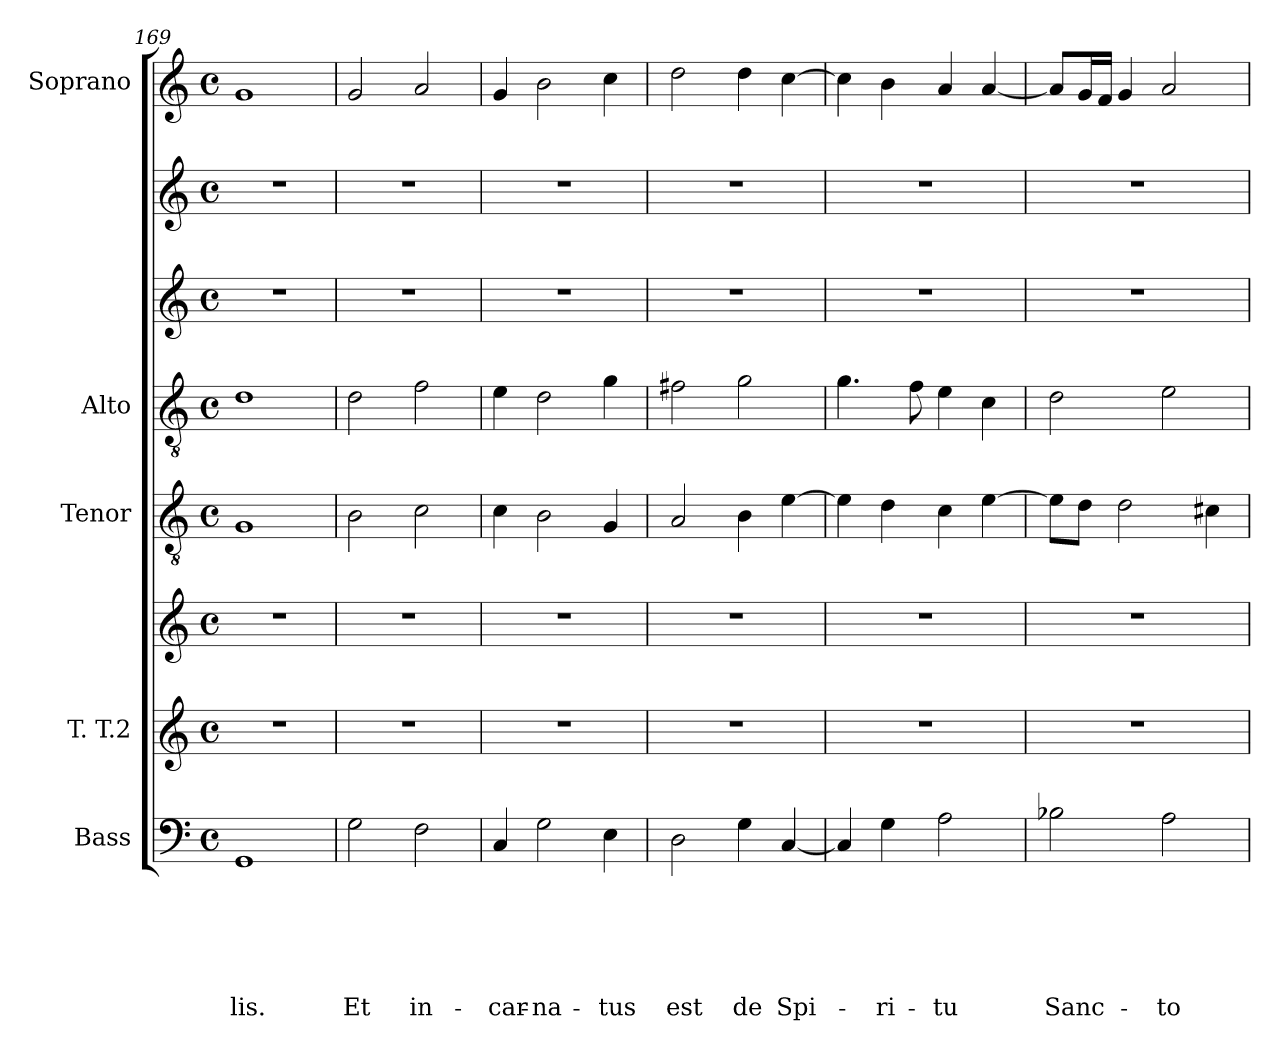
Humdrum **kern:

**kern	**text	**text	**text	**text	**text	**text	**kern	**kern	**kern	**kern	**kern	**kern	**kern
*part7	*part7	*part7	*part7	*part7	*part7	*part7	*part6	*part6	*part5	*part4	*part3	*part2	*part1
*staff8	*staff8	*staff8	*staff8	*staff8	*staff8	*staff8	*staff7	*staff6	*staff5	*staff4	*staff3	*staff2	*staff1
*I"Bass	*	*	*	*	*	*	*I"T. T.2	*	*I"Tenor	*I"Alto	*	*	*I"Soprano
*I'B.	*	*	*	*	*	*	*I'T.	*	*I'T.	*I'A.	*	*	*I'S.
*clefF4	*	*	*	*	*	*	*clefG2	*clefG2	*clefGv2	*clefGv2	*clefG2	*clefG2	*clefG2
*k[]	*	*	*	*	*	*	*k[]	*k[]	*k[]	*k[]	*k[]	*k[]	*k[]
*C:	*	*	*	*	*	*	*C:	*C:	*C:	*C:	*C:	*C:	*C:
*M4/4	*	*	*	*	*	*	*M4/4	*M4/4	*M4/4	*M4/4	*M4/4	*M4/4	*M4/4
*met(c)	*	*	*	*	*	*	*met(c)	*met(c)	*met(c)	*met(c)	*met(c)	*met(c)	*met(c)
=169	=169	=169	=169	=169	=169	=169	=169	=169	=169	=169	=169	=169	=169
!	!	!	!	!	!	!LO:LY:b	!	!	!	!	!	!	!
1GG	.	.	.	.	.	-lis.	1r	1r	1G	1d	1r	1r	1g
!!LO:LB:g=z
=170	=170	=170	=170	=170	=170	=170	=170	=170	=170	=170	=170	=170	=170
!	!	!	!	!	!	!LO:LY:b	!	!	!	!	!	!	!
2G\	.	.	.	.	.	Et	1r	1r	2B\	2d\	1r	1r	2g/
!	!	!	!	!	!	!LO:LY:b	!	!	!	!	!	!	!
2F\	.	.	.	.	.	in-	.	.	2c\	2f\	.	.	2a/
=171	=171	=171	=171	=171	=171	=171	=171	=171	=171	=171	=171	=171	=171
!	!	!	!	!	!	!LO:LY:b	!	!	!	!	!	!	!
4C/	.	.	.	.	.	-car-	1r	1r	4c\	4e\	1r	1r	4g/
!	!	!	!	!	!	!LO:LY:b	!	!	!	!	!	!	!
2G\	.	.	.	.	.	-na-	.	.	2B\	2d\	.	.	2b\
!	!	!	!	!	!	!LO:LY:b	!	!	!	!	!	!	!
4E\	.	.	.	.	.	-tus	.	.	4G/	4g\	.	.	4cc\
=172	=172	=172	=172	=172	=172	=172	=172	=172	=172	=172	=172	=172	=172
!	!	!	!	!	!	!LO:LY:b	!	!	!	!	!	!	!
2D\	.	.	.	.	.	est	1r	1r	2A/	2f#X\	1r	1r	2dd\
!	!	!	!	!	!	!LO:LY:b	!	!	!	!	!	!	!
4G\	.	.	.	.	.	de	.	.	4B\	2g\	.	.	4dd\
!	!	!	!	!	!	!LO:LY:b	!	!	!	!	!	!	!
[<4C/	.	.	.	.	.	Spi-	.	.	[>4e\	.	.	.	[>4cc\
=173	=173	=173	=173	=173	=173	=173	=173	=173	=173	=173	=173	=173	=173
4C/]	.	.	.	.	.	.	1r	1r	4e\]	4.g\	1r	1r	4cc\]
!	!	!	!	!	!	!LO:LY:b	!	!	!	!	!	!	!
4G\	.	.	.	.	.	-ri-	.	.	4d\	.	.	.	4b\
.	.	.	.	.	.	.	.	.	.	8f\	.	.	.
!	!	!	!	!	!	!LO:LY:b	!	!	!	!	!	!	!
2A\	.	.	.	.	.	-tu	.	.	4c\	4e\	.	.	4a/
.	.	.	.	.	.	.	.	.	[>4e\	4c\	.	.	[<4a/
=174	=174	=174	=174	=174	=174	=174	=174	=174	=174	=174	=174	=174	=174
!	!	!	!	!	!	!LO:LY:b	!	!	!	!	!	!	!
2B-X\	.	.	.	.	.	Sanc-	1r	1r	8e\L]	2d\	1r	1r	8a/L]
.	.	.	.	.	.	.	.	.	8d\J	.	.	.	16g/L
.	.	.	.	.	.	.	.	.	.	.	.	.	16f/JJ
.	.	.	.	.	.	.	.	.	2d\	.	.	.	4g/
!	!	!	!	!	!	!LO:LY:b	!	!	!	!	!	!	!
2A\	.	.	.	.	.	-to	.	.	.	2e\	.	.	2a/
.	.	.	.	.	.	.	.	.	4c#X\	.	.	.	.
=	=	=	=	=	=	=	=	=	=	=	=	=	=
*-	*-	*-	*-	*-	*-	*-	*-	*-	*-	*-	*-	*-	*-
